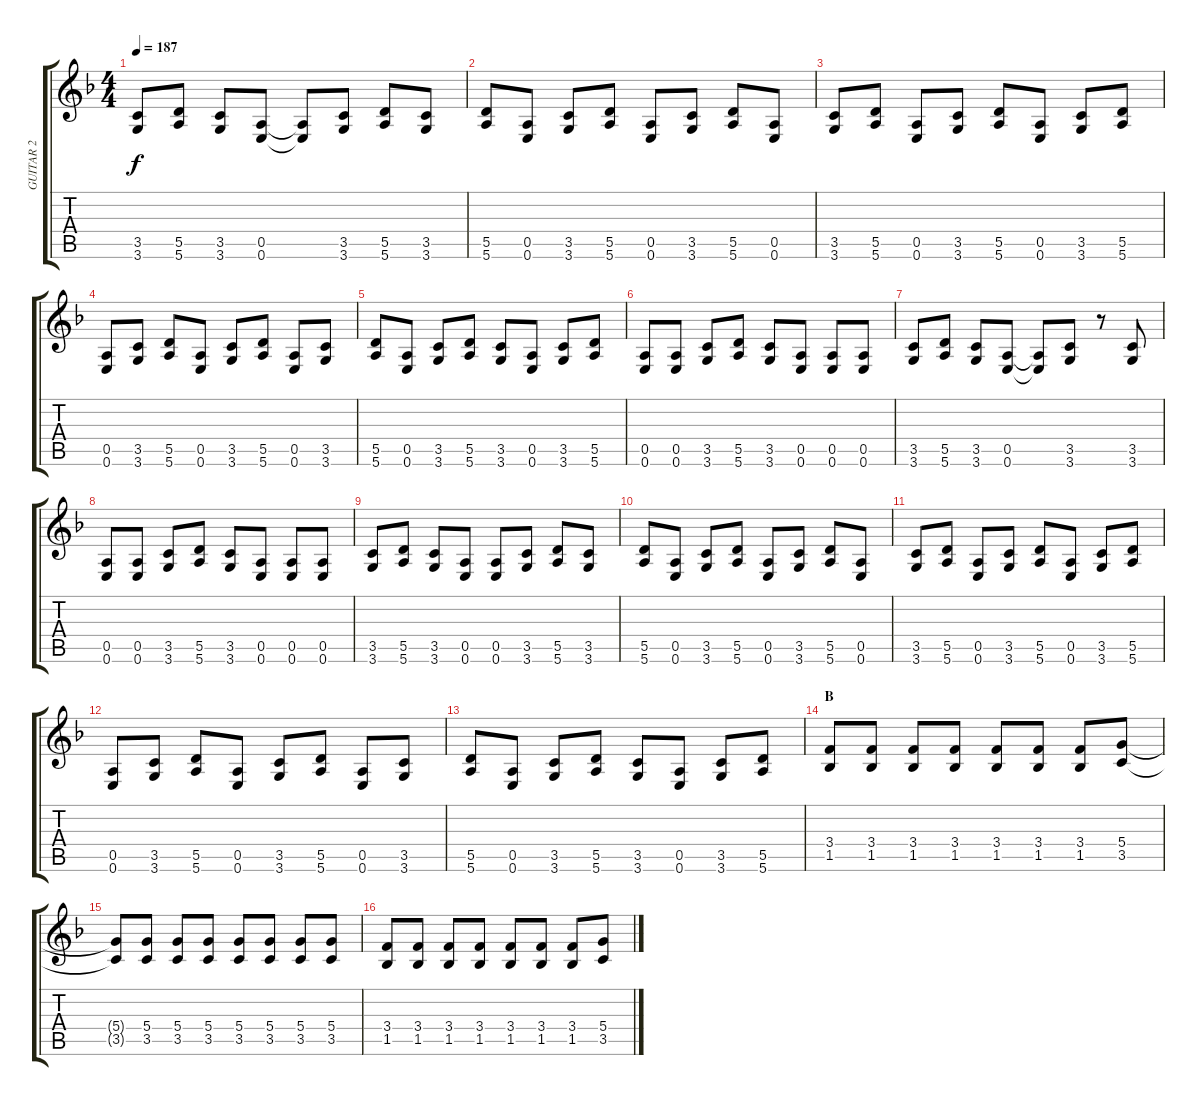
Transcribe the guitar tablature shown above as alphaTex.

\track ("GUITAR 2" "GUITAR 2") {instrument distortionguitar}
\staff {score tabs}
\tuning (E4 B3 G3 D3 A2 E2) {hide}
\ts (4 4)
\tempo 187
\clef g2
\ks dminor
(3.5 3.6).8{dy f} (5.5 5.6).8 (3.5 3.6).8 (0.5 0.6).8 (0.5{t} 0.6{t}).8 (3.5 3.6).8 (5.5 5.6).8 (3.5 3.6).8 |
(5.5 5.6).8 (0.5 0.6).8 (3.5 3.6).8 (5.5 5.6).8 (0.5 0.6).8 (3.5 3.6).8 (5.5 5.6).8 (0.5 0.6).8 |
(3.5 3.6).8 (5.5 5.6).8 (0.5 0.6).8 (3.5 3.6).8 (5.5 5.6).8 (0.5 0.6).8 (3.5 3.6).8 (5.5 5.6).8 |
(0.5 0.6).8 (3.5 3.6).8 (5.5 5.6).8 (0.5 0.6).8 (3.5 3.6).8 (5.5 5.6).8 (0.5 0.6).8 (3.5 3.6).8 |
(5.5 5.6).8 (0.5 0.6).8 (3.5 3.6).8 (5.5 5.6).8 (3.5 3.6).8 (0.5 0.6).8 (3.5 3.6).8 (5.5 5.6).8 |
(0.5 0.6).8 (0.5 0.6).8 (3.5 3.6).8 (5.5 5.6).8 (3.5 3.6).8 (0.5 0.6).8 (0.5 0.6).8 (0.5 0.6).8 |
(3.5 3.6).8 (5.5 5.6).8 (3.5 3.6).8 (0.5 0.6).8 (0.5{t} 0.6{t}).8 (3.5 3.6).8 r.8 (3.5 3.6).8 |
(0.5 0.6).8 (0.5 0.6).8 (3.5 3.6).8 (5.5 5.6).8 (3.5 3.6).8 (0.5 0.6).8 (0.5 0.6).8 (0.5 0.6).8 |
(3.5 3.6).8 (5.5 5.6).8 (3.5 3.6).8 (0.5 0.6).8 (0.5 0.6).8 (3.5 3.6).8 (5.5 5.6).8 (3.5 3.6).8 |
(5.5 5.6).8 (0.5 0.6).8 (3.5 3.6).8 (5.5 5.6).8 (0.5 0.6).8 (3.5 3.6).8 (5.5 5.6).8 (0.5 0.6).8 |
(3.5 3.6).8 (5.5 5.6).8 (0.5 0.6).8 (3.5 3.6).8 (5.5 5.6).8 (0.5 0.6).8 (3.5 3.6).8 (5.5 5.6).8 |
(0.5 0.6).8 (3.5 3.6).8 (5.5 5.6).8 (0.5 0.6).8 (3.5 3.6).8 (5.5 5.6).8 (0.5 0.6).8 (3.5 3.6).8 |
(5.5 5.6).8 (0.5 0.6).8 (3.5 3.6).8 (5.5 5.6).8 (3.5 3.6).8 (0.5 0.6).8 (3.5 3.6).8 (5.5 5.6).8 |
\section ("" "B")
(3.4 1.5).8{balance 3} (3.4 1.5).8 (3.4 1.5).8 (3.4 1.5).8 (3.4 1.5).8 (3.4 1.5).8 (3.4 1.5).8 (5.4 3.5).8 |
(5.4{t} 3.5{t}).8 (5.4 3.5).8 (5.4 3.5).8 (5.4 3.5).8 (5.4 3.5).8 (5.4 3.5).8 (5.4 3.5).8 (5.4 3.5).8 |
(3.4 1.5).8 (3.4 1.5).8 (3.4 1.5).8 (3.4 1.5).8 (3.4 1.5).8 (3.4 1.5).8 (3.4 1.5).8 (5.4 3.5).8
